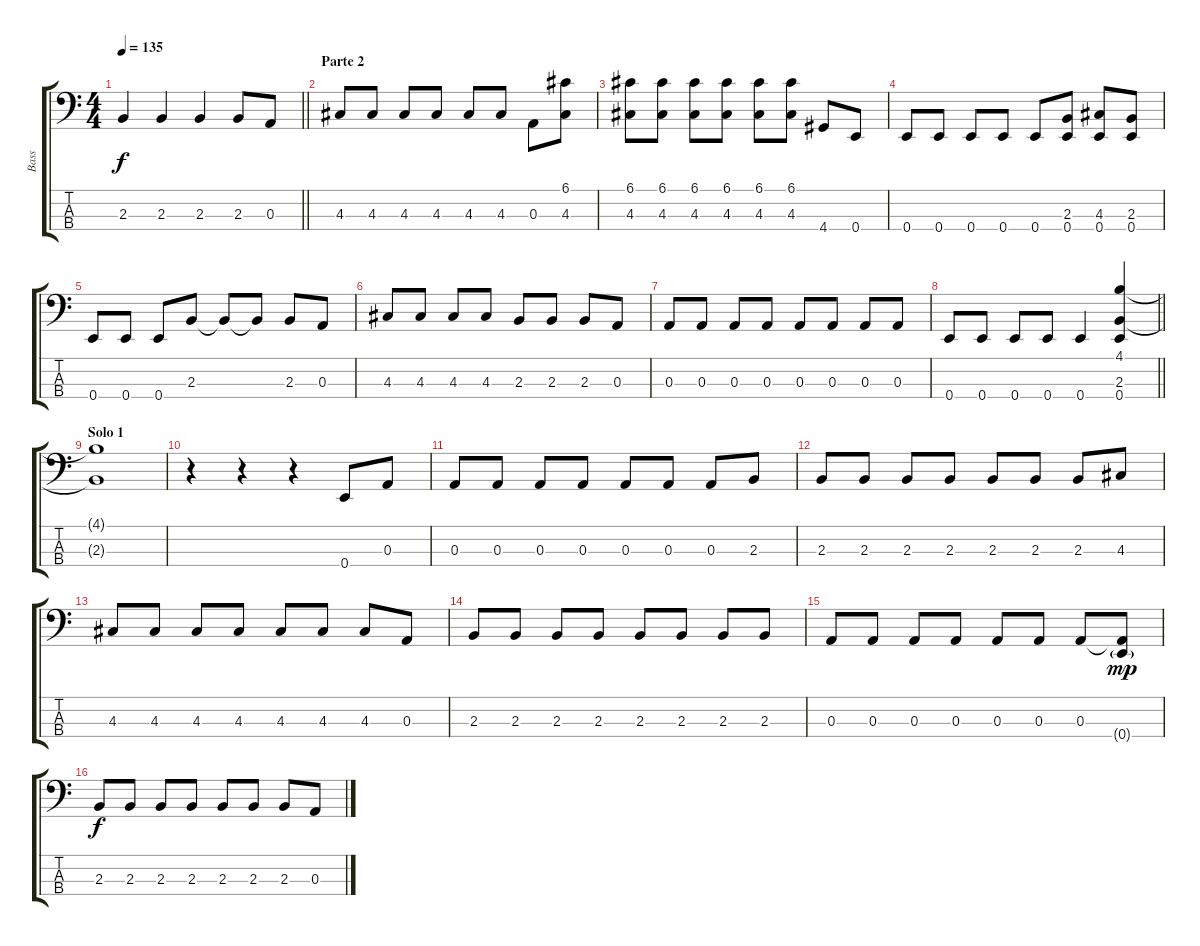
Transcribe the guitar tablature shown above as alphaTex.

\track ("Bass" "Bass") {instrument electricbassfinger}
\staff {score tabs}
\tuning (G2 D2 A1 E1) {hide}
\ts (4 4)
\tempo 135
\clef f4
\barLineRight lightlight
\ks c
2.3.4{dy f} 2.3.4 2.3.4 2.3.8 0.3.8 |
\section ("" "Parte 2")
4.3.8 4.3.8 4.3.8 4.3.8 4.3.8 4.3.8 0.3.8 (6.1 4.3).8 |
(6.1 4.3).8 (6.1 4.3).8 (6.1 4.3).8 (6.1 4.3).8 (6.1 4.3).8 (6.1 4.3).8 4.4.8{txt ""} 0.4.8 |
0.4.8 0.4.8 0.4.8 0.4.8 0.4.8 (2.3 0.4).8 (4.3 0.4).8 (2.3 0.4).8 |
0.4.8 0.4.8 0.4.8 2.3.8 2.3{t}.8 2.3{t}.8 2.3.8 0.3.8 |
4.3.8 4.3.8 4.3.8 4.3.8 2.3.8 2.3.8 2.3.8 0.3.8 |
0.3.8 0.3.8 0.3.8 0.3.8 0.3.8 0.3.8 0.3.8 0.3.8 |
\barLineRight lightlight
0.4.8 0.4.8 0.4.8 0.4.8 0.4.4 (4.1 2.3 0.4).4 |
\section ("" "Solo 1")
(4.1{t} 2.3{t}).1 |
r.4 r.4 r.4 0.4.8 0.3.8 |
0.3.8 0.3.8 0.3.8 0.3.8 0.3.8 0.3.8 0.3.8 2.3.8 |
2.3.8 2.3.8 2.3.8 2.3.8 2.3.8 2.3.8 2.3.8 4.3.8 |
4.3.8 4.3.8 4.3.8 4.3.8 4.3.8 4.3.8 4.3.8 0.3.8 |
2.3.8 2.3.8 2.3.8 2.3.8 2.3.8 2.3.8 2.3.8 2.3.8 |
0.3.8 0.3.8 0.3.8 0.3.8 0.3.8 0.3.8 0.3.8 (0.3{t} 0.4{g}).8{dy mp} |
2.3.8{dy f} 2.3.8 2.3.8 2.3.8 2.3.8 2.3.8 2.3.8 0.3.8
